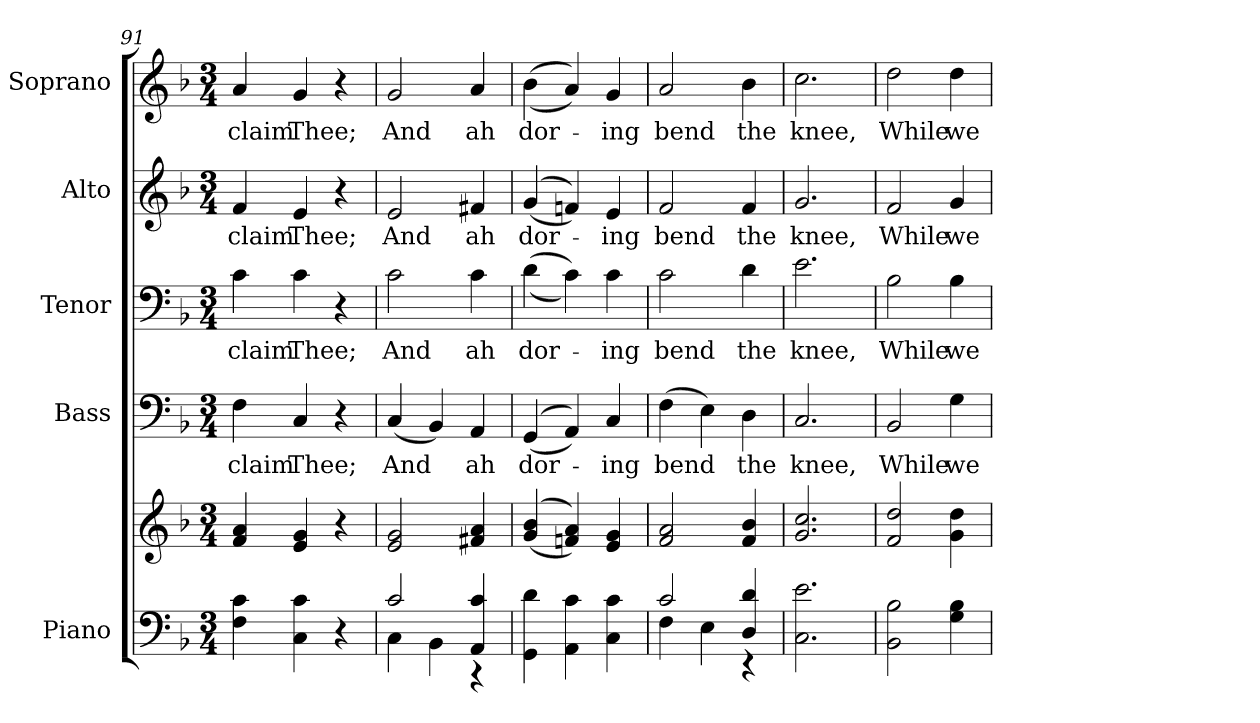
**kern	**kern	**kern	**text	**kern	**text	**kern	**text	**kern	**text
*part5	*part5	*part4	*part4	*part3	*part3	*part2	*part2	*part1	*part1
*staff6	*staff5	*staff4	*staff4	*staff3	*staff3	*staff2	*staff2	*staff1	*staff1
*I"Piano	*	*I"Bass	*	*I"Tenor	*	*I"Alto	*	*I"Soprano	*
*I'Pno.	*	*I'B.	*	*I'T.	*	*I'A.	*	*I'S.	*
!!LO:PB:g=z
*clefF4	*clefG2	*clefF4	*	*clefF4	*	*clefG2	*	*clefG2	*
*k[b-]	*k[b-]	*k[b-]	*	*k[b-]	*	*k[b-]	*	*k[b-]	*
*F:	*F:	*F:	*	*F:	*	*F:	*	*F:	*
*M3/4	*M3/4	*M3/4	*	*M3/4	*	*M3/4	*	*M3/4	*
=91	=91	=91	=91	=91	=91	=91	=91	=91	=91
!	!	!	!LO:LY:b:color=#000000	!	!	!	!	!	!
!	!	!	!	!	!LO:LY:b:color=#000000	!	!	!	!
!	!	!	!	!	!	!	!LO:LY:b:color=#000000	!	!
!	!	!	!	!	!	!	!	!	!LO:LY:b:color=#000000
4Fi\ 4ci	4fi/ 4ai	4Fi\	claim	4ci\	claim	4fi/	claim	4ai/	claim
!	!	!	!LO:LY:b:color=#000000	!	!	!	!	!	!
!	!	!	!	!	!LO:LY:b:color=#000000	!	!	!	!
!	!	!	!	!	!	!	!LO:LY:b:color=#000000	!	!
!	!	!	!	!	!	!	!	!	!LO:LY:b:color=#000000
4Ci\ 4ci	4ei/ 4gi	4Ci/	Thee;	4ci\	Thee;	4ei/	Thee;	4gi/	Thee;
4r	4r	4r	.	4r	.	4r	.	4r	.
=92	=92	=92	=92	=92	=92	=92	=92	=92	=92
*^	*	*	*	*	*	*	*	*	*
!	!	!	!	!LO:LY:b:color=#000000	!	!	!	!	!	!
!	!	!	!	!	!	!LO:LY:b:color=#000000	!	!	!	!
!	!	!	!	!	!	!	!	!LO:LY:b:color=#000000	!	!
!	!	!	!	!	!	!	!	!	!	!LO:LY:b:color=#000000
2ci/	4Ci\	2ei/ 2gi	(4Ci/	And	2ci\	And	2ei/	And	2gi/	And
.	4BB-i\	.	4BB-i/)	.	.	.	.	.	.	.
!	!	!	!	!LO:LY:b:color=#000000	!	!	!	!	!	!
!	!	!	!	!	!	!LO:LY:b:color=#000000	!	!	!	!
!	!	!	!	!	!	!	!	!LO:LY:b:color=#000000	!	!
!	!	!	!	!	!	!	!	!	!	!LO:LY:b:color=#000000
4AAi/ 4ci	4r	4f#Xi/ 4ai	4AAi/	ah	4ci\	ah	4f#Xi/	ah	4ai/	ah
*v	*v	*	*	*	*	*	*	*	*	*
=93	=93	=93	=93	=93	=93	=93	=93	=93	=93
*^	*	*	*	*	*	*	*	*	*
!	!	!	!	!LO:LY:b:color=#000000	!	!	!	!	!	!
*v	*v	*	*	*	*	*	*	*	*	*
*^	*	*	*	*	*	*	*	*	*
!	!	!	!	!	!	!LO:LY:b:color=#000000	!	!	!	!
*v	*v	*	*	*	*	*	*	*	*	*
*^	*	*	*	*	*	*	*	*	*
!	!	!	!	!	!	!	!	!LO:LY:b:color=#000000	!	!
*v	*v	*	*	*	*	*	*	*	*	*
*^	*	*	*	*	*	*	*	*	*
!	!	!	!	!	!	!	!	!	!	!LO:LY:b:color=#000000
*v	*v	*	*	*	*	*	*	*	*	*
4GGi\ 4di	((4gi/ 4b-i	((4GGi/	dor-	((4di\	dor-	((4gi/	dor-	((4b-i\	dor-
4AAi\ 4ci	4fni/ 4ai))	4AAi/))	.	4ci\))	.	4fni/))	.	4ai/))	.
!	!	!	!LO:LY:b:color=#000000	!	!	!	!	!	!
!	!	!	!	!	!LO:LY:b:color=#000000	!	!	!	!
!	!	!	!	!	!	!	!LO:LY:b:color=#000000	!	!
!	!	!	!	!	!	!	!	!	!LO:LY:b:color=#000000
4Ci\ 4ci	4ei/ 4gi	4Ci/	-ing	4ci\	-ing	4ei/	-ing	4gi/	-ing
!!LO:PB:g=z
=94	=94	=94	=94	=94	=94	=94	=94	=94	=94
*^	*	*	*	*	*	*	*	*	*
!	!	!	!	!LO:LY:b:color=#000000	!	!	!	!	!	!
!	!	!	!	!	!	!LO:LY:b:color=#000000	!	!	!	!
!	!	!	!	!	!	!	!	!LO:LY:b:color=#000000	!	!
!	!	!	!	!	!	!	!	!	!	!LO:LY:b:color=#000000
2ci/	4Fi\	2fi/ 2ai	(4Fi\	bend	2ci\	bend	2fi/	bend	2ai/	bend
.	4Ei\	.	4Ei\)	.	.	.	.	.	.	.
!	!	!	!	!LO:LY:b:color=#000000	!	!	!	!	!	!
!	!	!	!	!	!	!LO:LY:b:color=#000000	!	!	!	!
!	!	!	!	!	!	!	!	!LO:LY:b:color=#000000	!	!
!	!	!	!	!	!	!	!	!	!	!LO:LY:b:color=#000000
4Di/ 4di	4r	4fi/ 4b-i	4Di\	the	4di\	the	4fi/	the	4b-i\	the
*v	*v	*	*	*	*	*	*	*	*	*
=95	=95	=95	=95	=95	=95	=95	=95	=95	=95
*^	*	*	*	*	*	*	*	*	*
!	!	!	!	!LO:LY:b:color=#000000	!	!	!	!	!	!
*v	*v	*	*	*	*	*	*	*	*	*
*^	*	*	*	*	*	*	*	*	*
!	!	!	!	!	!	!LO:LY:b:color=#000000	!	!	!	!
*v	*v	*	*	*	*	*	*	*	*	*
*^	*	*	*	*	*	*	*	*	*
!	!	!	!	!	!	!	!	!LO:LY:b:color=#000000	!	!
*v	*v	*	*	*	*	*	*	*	*	*
*^	*	*	*	*	*	*	*	*	*
!	!	!	!	!	!	!	!	!	!	!LO:LY:b:color=#000000
*v	*v	*	*	*	*	*	*	*	*	*
2.Ci\ 2.ei	2.gi/ 2.cci	2.Ci/	knee,	2.ei\	knee,	2.gi/	knee,	2.cci\	knee,
=96	=96	=96	=96	=96	=96	=96	=96	=96	=96
!	!	!	!LO:LY:b:color=#000000	!	!	!	!	!	!
!	!	!	!	!	!LO:LY:b:color=#000000	!	!	!	!
!	!	!	!	!	!	!	!LO:LY:b:color=#000000	!	!
!	!	!	!	!	!	!	!	!	!LO:LY:b:color=#000000
2BB-i\ 2B-i	2fi/ 2ddi	2BB-i/	While	2B-i\	While	2fi/	While	2ddi\	While
!	!	!	!LO:LY:b:color=#000000	!	!	!	!	!	!
!	!	!	!	!	!LO:LY:b:color=#000000	!	!	!	!
!	!	!	!	!	!	!	!LO:LY:b:color=#000000	!	!
!	!	!	!	!	!	!	!	!	!LO:LY:b:color=#000000
4Gi\ 4B-i	4gi\ 4ddi	4Gi\	we	4B-i\	we	4gi/	we	4ddi\	we
=	=	=	=	=	=	=	=	=	=
*-	*-	*-	*-	*-	*-	*-	*-	*-	*-
